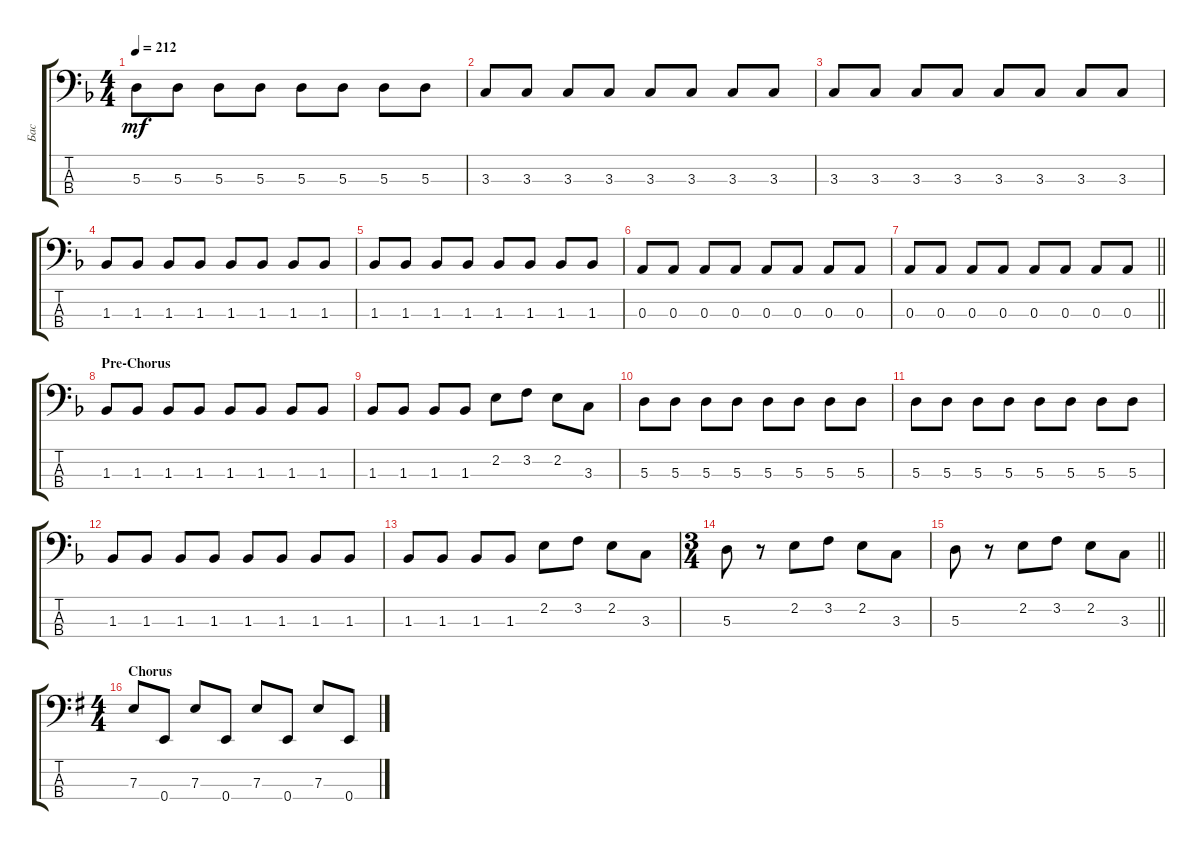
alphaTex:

\track ("Бас" "Бас") {instrument electricbassfinger}
\staff {score tabs}
\tuning (G2 D2 A1 E1) {hide}
\ts (4 4)
\tempo 212
\clef f4
\ks dminor
5.3.8{dy mf} 5.3.8 5.3.8 5.3.8 5.3.8 5.3.8 5.3.8 5.3.8 |
3.3.8 3.3.8 3.3.8 3.3.8 3.3.8 3.3.8 3.3.8 3.3.8 |
3.3.8 3.3.8 3.3.8 3.3.8 3.3.8 3.3.8 3.3.8 3.3.8 |
1.3.8 1.3.8 1.3.8 1.3.8 1.3.8 1.3.8 1.3.8 1.3.8 |
1.3.8 1.3.8 1.3.8 1.3.8 1.3.8 1.3.8 1.3.8 1.3.8 |
0.3.8 0.3.8 0.3.8 0.3.8 0.3.8 0.3.8 0.3.8 0.3.8 |
\barLineRight lightlight
0.3.8 0.3.8 0.3.8 0.3.8 0.3.8 0.3.8 0.3.8 0.3.8 |
\section ("" "Pre-Chorus")
1.3.8 1.3.8 1.3.8 1.3.8 1.3.8 1.3.8 1.3.8 1.3.8 |
1.3.8 1.3.8 1.3.8 1.3.8 2.2.8 3.2.8 2.2.8 3.3.8 |
5.3.8 5.3.8 5.3.8 5.3.8 5.3.8 5.3.8 5.3.8 5.3.8 |
5.3.8 5.3.8 5.3.8 5.3.8 5.3.8 5.3.8 5.3.8 5.3.8 |
1.3.8 1.3.8 1.3.8 1.3.8 1.3.8 1.3.8 1.3.8 1.3.8 |
1.3.8 1.3.8 1.3.8 1.3.8 2.2.8 3.2.8 2.2.8 3.3.8 |
\ts (3 4)
5.3.8 r.8 2.2.8 3.2.8 2.2.8 3.3.8 |
\barLineRight lightlight
5.3.8 r.8 2.2.8 3.2.8 2.2.8 3.3.8 |
\ts (4 4)
\section ("" "Chorus")
\ks eminor
7.3.8 0.4.8 7.3.8 0.4.8 7.3.8 0.4.8 7.3.8 0.4.8
